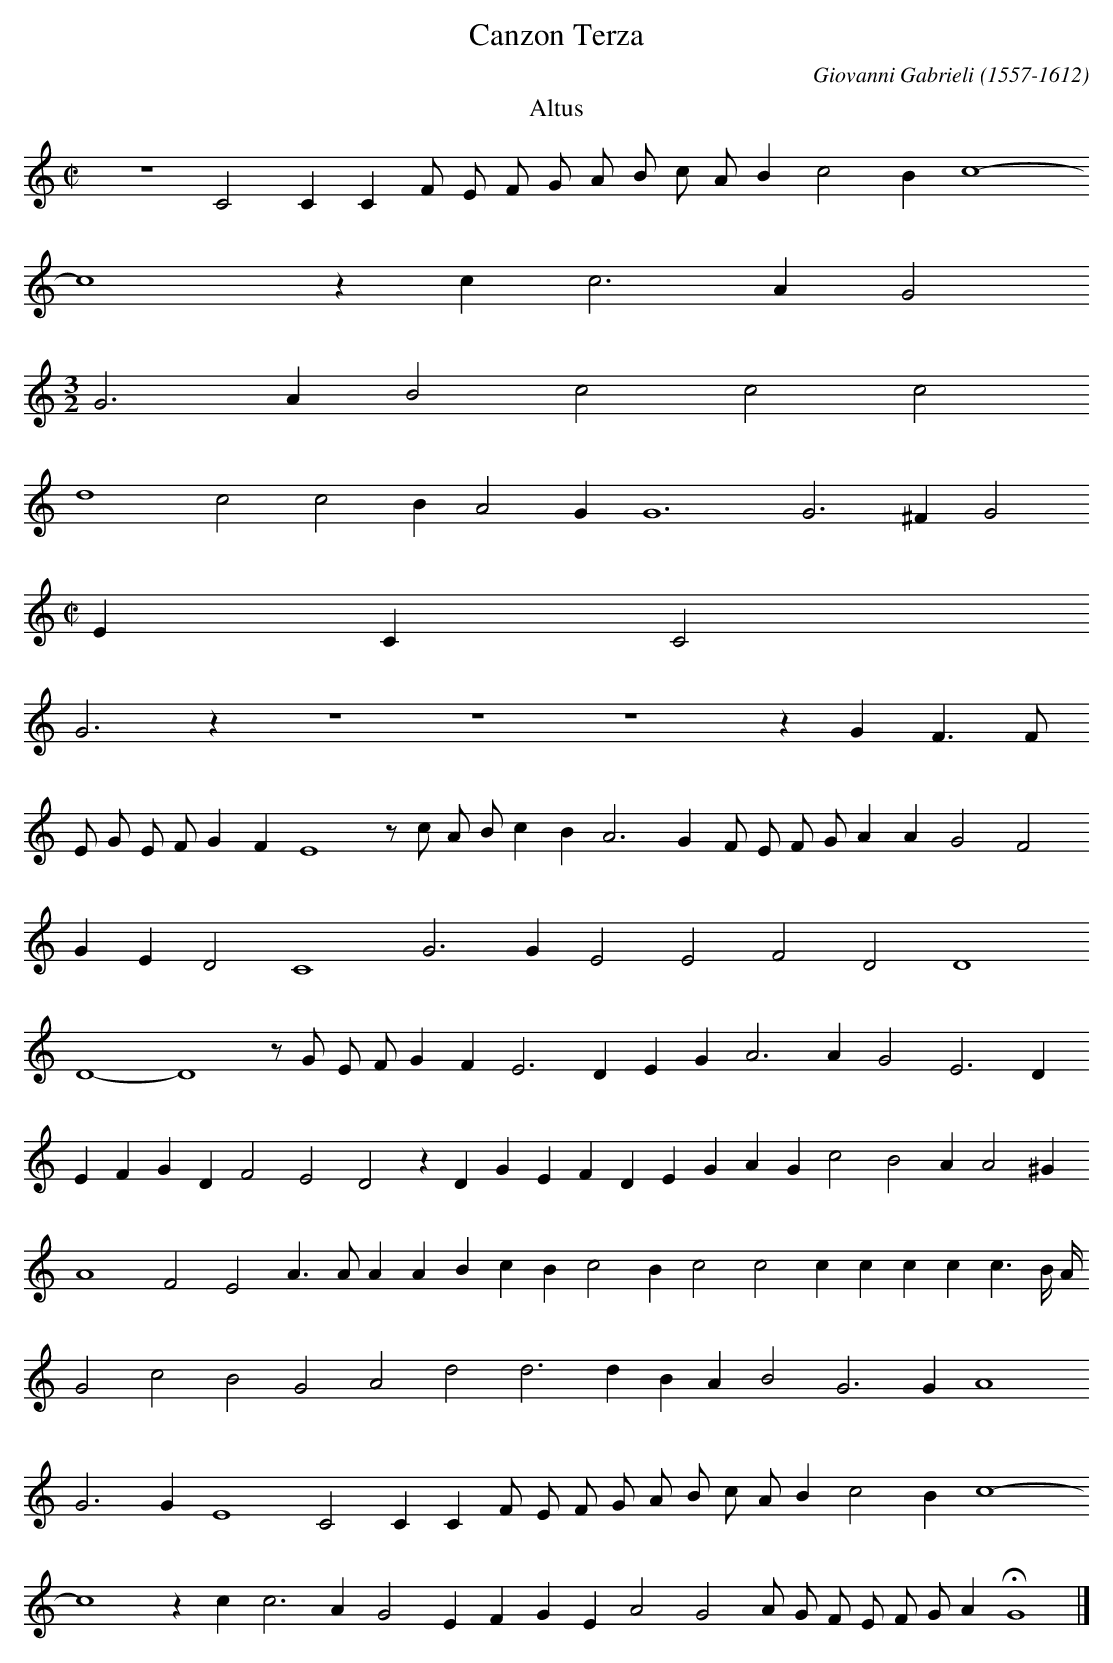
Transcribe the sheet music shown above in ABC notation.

X:1
T:Canzon Terza
C: Giovanni Gabrieli (1557-1612)
M:C|
L:1/4
K:C
T: Altus
z4 C2 C C F/ E/ F/ G/ A/ B/ c/ A/ B c2 B c4-
c4 z c c3 A G2
M:3/2
L:1/2
G > A B c c c
d2 c c B/ A G/ G3 G > ^F G
M:C|
L:1/4
E C C2
G3 z z4 z4 z4 z G F > F
E/ G/ E/ F/ G F E4 z/ c/ A/ B/ c B A3 G F/ E/ F/ G/ A A G2 F2
G E D2 C4 G3 G E2 E2 F2 D2 D4
D4-D4 z/ G/ E/ F/ G F E3 D E G A3 A G2 E3 D
E F G D F2 E2 D2 z D G E F D E G A G c2 B2 A A2 ^G
A4 F2 E2 A > A A A B c B c2 B c2 c2 c c c c c3/2 B// A//
G2 c2 B2 G2 A2 d2 d3 d B A B2 G3 G A4
G3 G E4 C2 C C F/ E/ F/ G/ A/ B/ c/ A/ B c2 B c4-
c4 z c c3 A G2 E F G E A2 G2 A/ G/ F/ E/ F/ G/ A HG4 |]
